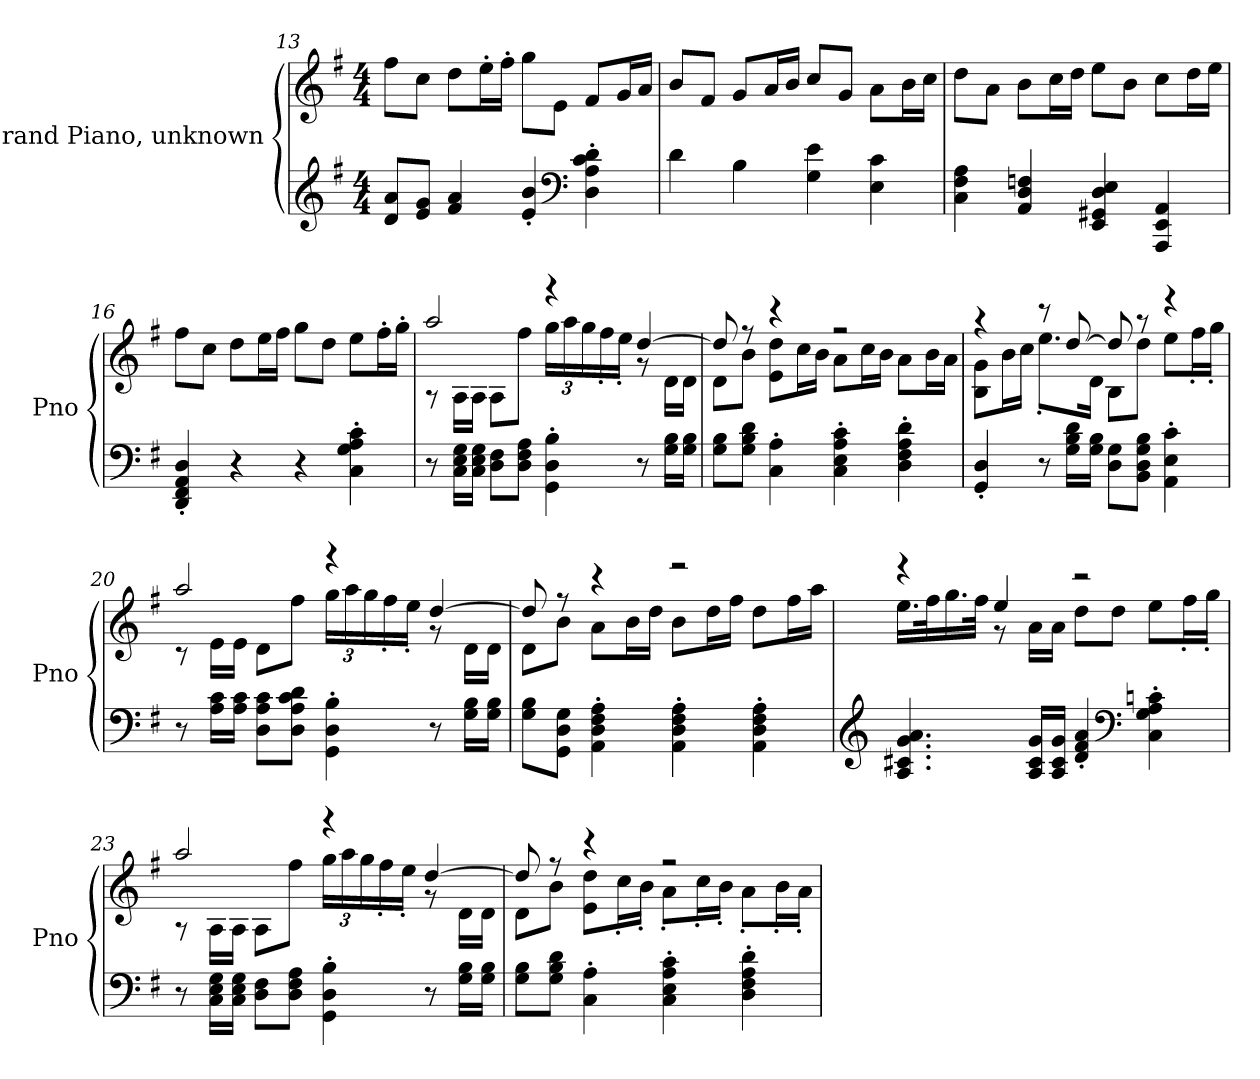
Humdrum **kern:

**kern	**kern
*part1	*part1
*staff2	*staff1
*I"Grand Piano, unknown	*
*I'Pno	*
*clefG2	*clefG2
*k[f#]	*k[f#]
*M4/4	*M4/4
=13	=13
8d/ 8a/L	8ff#\L
8e/ 8g/J	8cc\J
4f#/ 4a/	8dd\L
.	16ee'\L
.	16ff#'\JJ
4e/' 4b/'	8gg\L
.	8e\J
*clefF4	*
4D\' 4A\' 4c\' 4d\'	8f#/L
.	16g/L
.	16a/JJ
!!LO:LB:g=z
=14	=14
4d\	8b/L
.	8f#/J
4B\	8g/L
.	16a/L
.	16b/JJ
4G\ 4e\	8cc/L
.	8g/J
4E\ 4c\	8a\L
.	16b\L
.	16cc\JJ
=15	=15
4C\ 4F#\ 4A\	8dd\L
.	8a\J
4AA/ 4D/ 4Fn/	8b\L
.	16cc\L
.	16dd\JJ
4EE/ 4GG#X/ 4D/ 4E/	8ee\L
.	8b\J
4AAA/ 4EE/ 4AA/	8cc\L
.	16dd\L
.	16ee\JJ
=16	=16
4DD/' 4FF#/' 4AA/' 4D/'	8ff#\L
.	8cc\J
4r	8dd\L
.	16ee\L
.	16ff#\JJ
4r	8gg\L
.	8dd\J
4C\' 4G\' 4A\' 4c\'	8ee\L
.	16ff#'\L
.	16gg'\JJ
=17	=17
*	*^
8r	2aa/	8r
16C\ 16E\ 16G\LL	.	16A\LL
16C\ 16E\ 16G\JJ	.	16A\JJ
8D\ 8F#\L	.	8A\L
8D\ 8F#\ 8A\J	.	8ff#\J
*	*	*Xbrackettup
4GG\' 4D\' 4B\'	4r	24gg\LL
.	.	24aa\
.	.	24gg\
.	.	16ff#'\
.	.	16ee'\JJ
8r	[4dd/	8r
16G\ 16B\LL	.	16d\LL
16G\ 16B\JJ	.	16d\JJ
!!LO:LB:g=z	!!
=18	=18	=18
8G\ 8B\L	8dd/]	8d\L
8G\ 8B\ 8d\J	8r	8b\J
4C\' 4A\'	4r	8e\ 8dd\L
.	.	16cc\L
.	.	16b\JJ
4C\' 4E\' 4A\' 4c\'	2r	8a\L
.	.	16cc\L
.	.	16b\JJ
4D\' 4F#\' 4A\' 4d\'	.	8a\L
.	.	16b\L
.	.	16a\JJ
=19	=19	=19
4GG/' 4D/'	4r	8B\ 8g\L
.	.	16b\L
.	.	16cc\JJ
8r	8r	8.ee'\L
16G\ 16B\ 16d\LL	[8dd/	.
16G\ 16B\JJ	.	16d\Jk
8D\ 8G\L	8dd/]	8B\L
8BB\ 8D\ 8G\ 8B\J	8r	8dd\J
4AA\' 4E\' 4c\'	4r	8ee\L
.	.	16ff#'\L
.	.	16gg'\JJ
=20	=20	=20
8r	2aa/	8r
16A\ 16c\LL	.	16e\LL
16A\ 16c\JJ	.	16e\JJ
8D\ 8A\ 8c\L	.	8d\L
8D\ 8A\ 8c\ 8d\J	.	8ff#\J
4GG\' 4D\' 4B\'	4r	24gg\LL
.	.	24aa\
.	.	24gg\
.	.	16ff#'\
.	.	16ee'\JJ
8r	[4dd/	8r
16G\ 16B\LL	.	16d\LL
16G\ 16B\JJ	.	16d\JJ
!!LO:PB:g=z	!!
=21	=21	=21
8G\ 8B\L	8dd/]	8d\L
8GG\ 8D\ 8G\J	8r	8b\J
4AA\' 4D\' 4F#\' 4A\'	4r	8a\L
.	.	16b\L
.	.	16dd\JJ
4AA\' 4D\' 4F#\' 4A\'	2r	8b\L
.	.	16dd\L
.	.	16ff#\JJ
4AA\' 4D\' 4F#\' 4A\'	.	8dd\L
.	.	16ff#\L
.	.	16aa\JJ
=22	=22	=22
*clefG2	*	*
4.A/ 4.c#X/ 4.g/ 4.a/	4r	16.ee\LL
.	.	32ff#\K
.	.	16.gg\
.	.	32ff#\JJk
.	4ee/	8r
16A/ 16c#/ 16g/LL	.	16a\LL
16A/ 16c#/ 16g/JJ	.	16a\JJ
4d/' 4f#/' 4a/'	2r	8dd\L
.	.	8dd\J
*clefF4	*	*
4C\' 4G\' 4A\' 4cn\'	.	8ee\L
.	.	16ff#'\L
.	.	16gg'\JJ
=23	=23	=23
8r	2aa/	8r
16C\ 16E\ 16G\LL	.	16A\LL
16C\ 16E\ 16G\JJ	.	16A\JJ
8D\ 8F#\L	.	8A\L
8D\ 8F#\ 8A\J	.	8ff#\J
4GG\' 4D\' 4B\'	4r	24gg\LL
.	.	24aa\
.	.	24gg\
.	.	16ff#'\
.	.	16ee'\JJ
8r	[4dd/	8r
16G\ 16B\LL	.	16d\LL
16G\ 16B\JJ	.	16d\JJ
!!LO:LB:g=z	!!
=24	=24	=24
8G\ 8B\L	8dd/]	8d\L
8G\ 8B\ 8d\J	8r	8b\J
4C\' 4A\'	4r	8e\ 8dd\L
.	.	16cc'\L
.	.	16b'\JJ
4C\' 4E\' 4A\' 4c\'	2r	8a'\L
.	.	16cc'\L
.	.	16b'\JJ
4D\' 4F#\' 4A\' 4d\'	.	8a'\L
.	.	16b'\L
.	.	16a'\JJ
*	*v	*v
=	=
*-	*-
